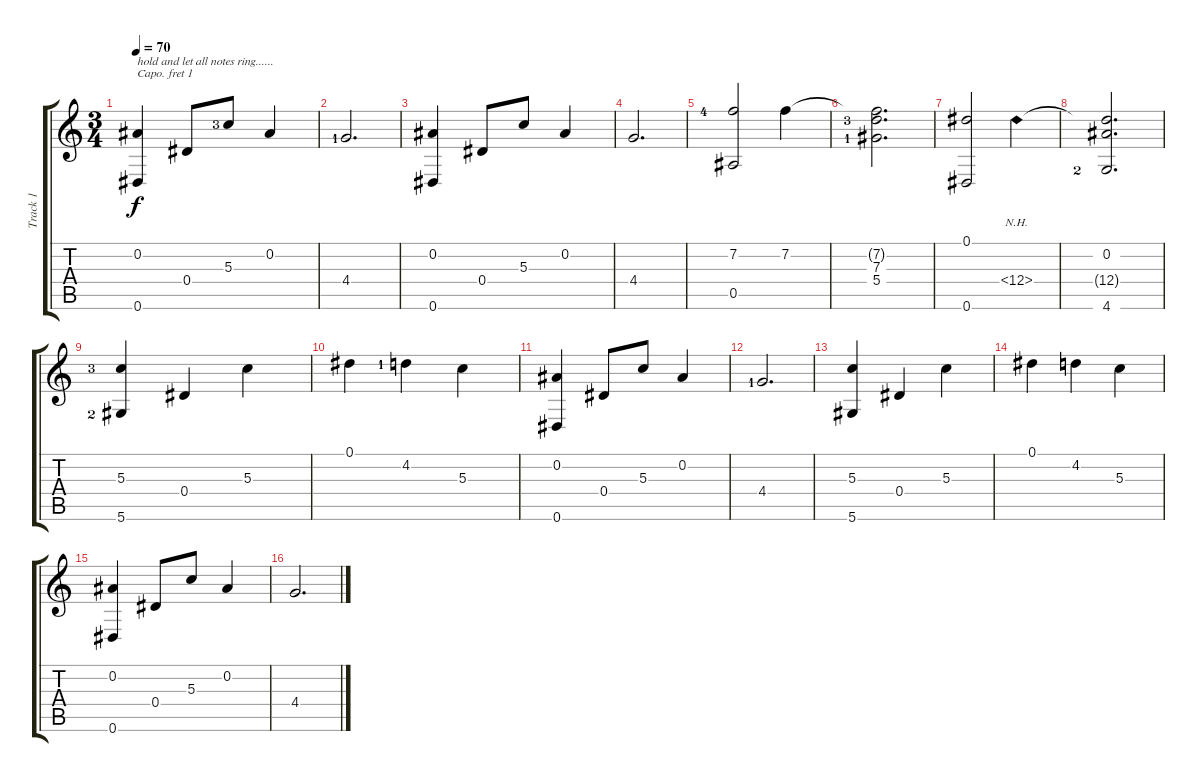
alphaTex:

\track ("Track 1" "Track 1") {instrument acousticguitarsteel}
\staff {score tabs}
\capo 1
\tuning (D4 A3 Gb3 D3 A2 D2) {hide}
\ts (3 4)
\tempo 70
\clef g2
\ks c
(0.2 0.6).4{txt "hold and let all notes ring......" dy f instrument acousticguitarsteel} 0.4.8 5.3{lf 4}.8 0.2.4 |
4.4{lf 2}.2{d} |
(0.2 0.6).4 0.4.8 5.3.8 0.2.4 |
4.4.2{d} |
(7.2{lf 5} 0.5).2 7.2.4 |
(7.2{t} 7.3{lf 4} 5.4{lf 2}).2{d} |
(0.1 0.6).2 12.4{nh}.4 |
(0.2 12.4{t} 4.6{lf 3}).2{d} |
(5.3{lf 4} 5.6{lf 3}).4 0.4.4 5.3.4 |
0.1.4 4.2{lf 2}.4 5.3.4 |
(0.2 0.6).4 0.4.8 5.3.8 0.2.4 |
4.4{lf 2}.2{d} |
(5.3 5.6).4 0.4.4 5.3.4 |
0.1.4 4.2.4 5.3.4 |
(0.2 0.6).4 0.4.8 5.3.8 0.2.4 |
4.4.2{d}
